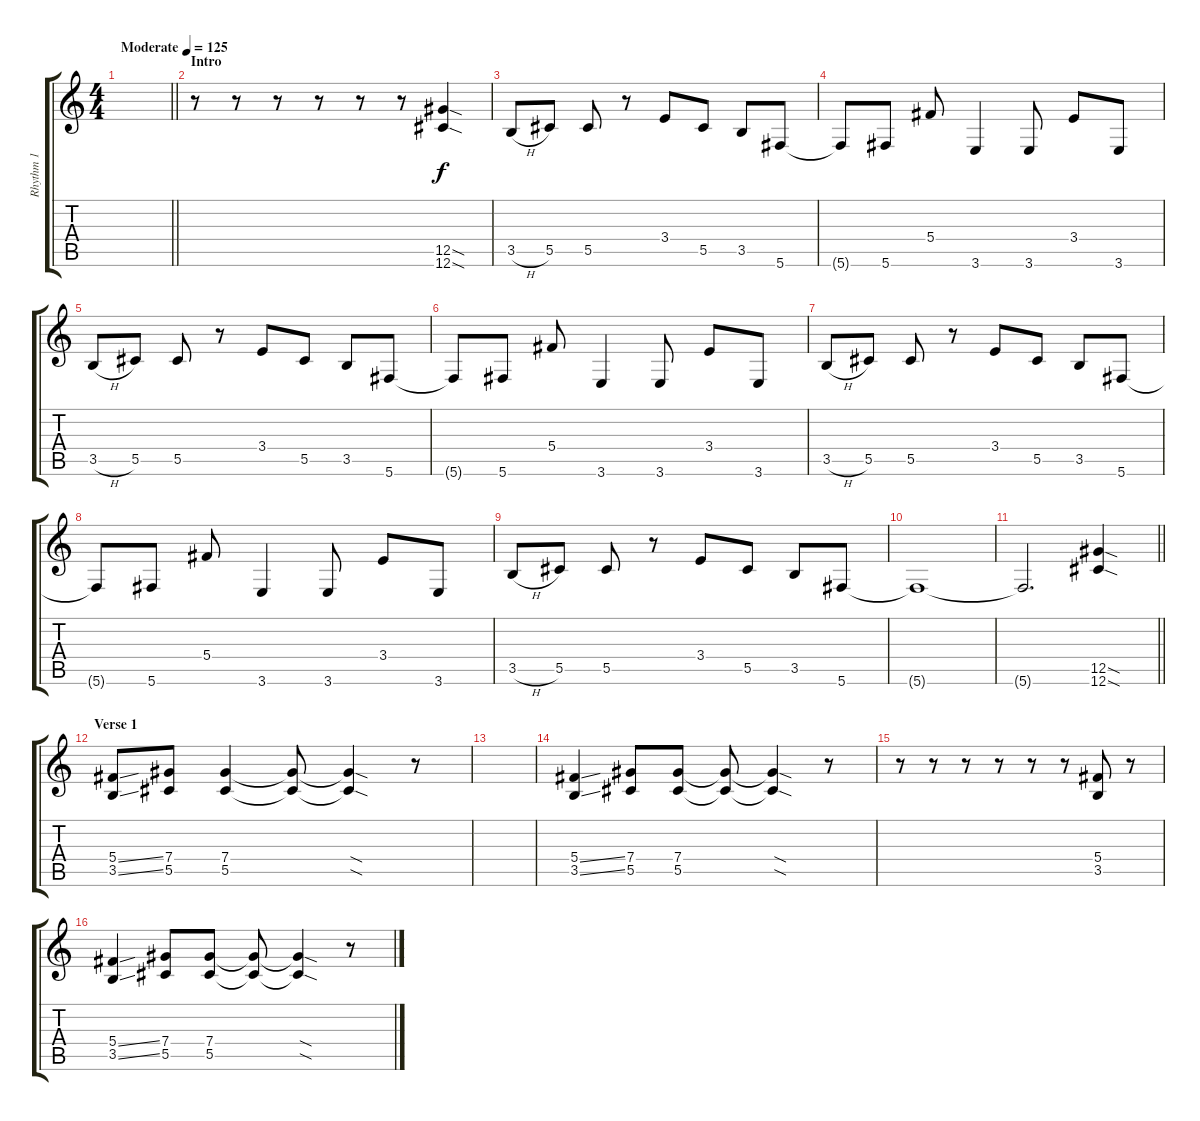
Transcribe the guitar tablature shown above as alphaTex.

\track ("Rhythm 1" "Rhythm 1") {instrument distortionguitar}
\staff {score tabs}
\tuning (Eb4 Bb3 Gb3 Db3 Ab2 Db2) {hide}
\ts (4 4)
\tempo (125 "Moderate")
\clef g2
\barLineRight lightlight
\ks c
|
\section ("" "Intro")
r.8 r.8 r.8 r.8 r.8 r.8 (12.5{sod} 12.6{sod}).4 |
3.5{h}.8 5.5.8 5.5.8 r.8 3.4.8 5.5.8 3.5.8 5.6.8 |
5.6{t}.8 5.6.8 5.4.8 3.6.4 3.6.8 3.4.8 3.6.8 |
3.5{h}.8 5.5.8 5.5.8 r.8 3.4.8 5.5.8 3.5.8 5.6.8 |
5.6{t}.8 5.6.8 5.4.8 3.6.4 3.6.8 3.4.8 3.6.8 |
3.5{h}.8 5.5.8 5.5.8 r.8 3.4.8 5.5.8 3.5.8 5.6.8 |
5.6{t}.8 5.6.8 5.4.8 3.6.4 3.6.8 3.4.8 3.6.8 |
3.5{h}.8 5.5.8 5.5.8 r.8 3.4.8 5.5.8 3.5.8 5.6.8 |
5.6{t}.1 |
\barLineRight lightlight
5.6{t}.2{d} (12.5{sod} 12.6{sod}).4 |
\section ("" "Verse 1")
(5.4{ss} 3.5{ss}).8 (7.4 5.5).8 (7.4 5.5).4 (7.4{t} 5.5{t}).8 (7.4{sod t} 5.5{sod t}).4 r.8 |
|
(5.4{ss} 3.5{ss}).4 (7.4 5.5).8 (7.4 5.5).8 (7.4{t} 5.5{t}).8 (7.4{sod t} 5.5{sod t}).4 r.8 |
r.8 r.8 r.8 r.8 r.8 r.8 (5.4 3.5).8 r.8 |
(5.4{ss} 3.5{ss}).4 (7.4 5.5).8 (7.4 5.5).8 (7.4{t} 5.5{t}).8 (7.4{sod t} 5.5{sod t}).4 r.8
